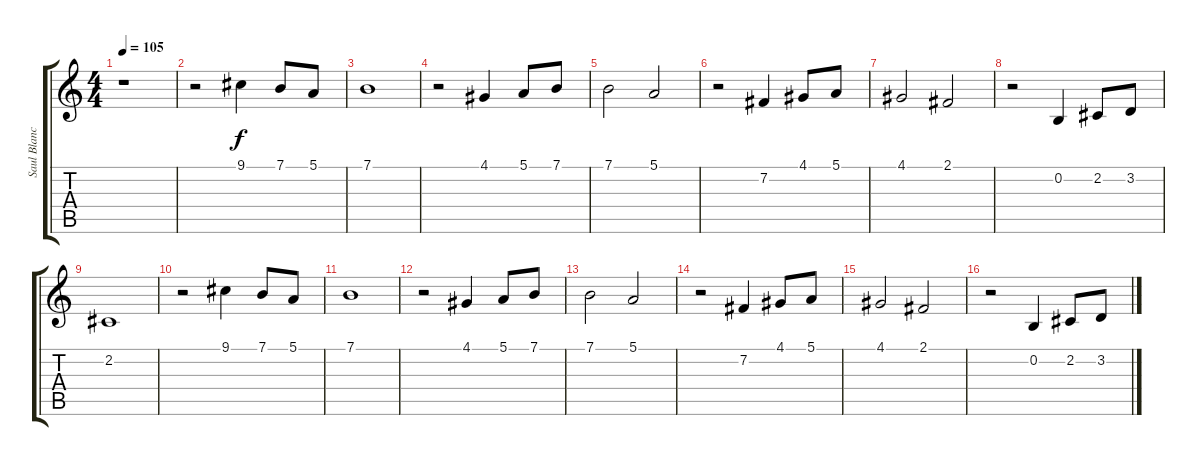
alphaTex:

\track ("Saul Blanch" "Saul Blanc") {instrument choiraahs}
\staff {score tabs}
\tuning (E4 B3 G3 D3 A2 E2) {hide}
\ts (4 4)
\tempo 105
\clef g2
\ks c
r.1{dy f} |
r.2 9.1.4 7.1.8 5.1.8 |
7.1.1 |
r.2 4.1.4 5.1.8 7.1.8 |
7.1.2 5.1.2 |
r.2 7.2.4 4.1.8 5.1.8 |
4.1.2 2.1.2 |
r.2 0.2.4 2.2.8 3.2.8 |
2.2.1 |
r.2 9.1.4 7.1.8 5.1.8 |
7.1.1 |
r.2 4.1.4 5.1.8 7.1.8 |
7.1.2 5.1.2 |
r.2 7.2.4 4.1.8 5.1.8 |
4.1.2 2.1.2 |
r.2 0.2.4 2.2.8 3.2.8
